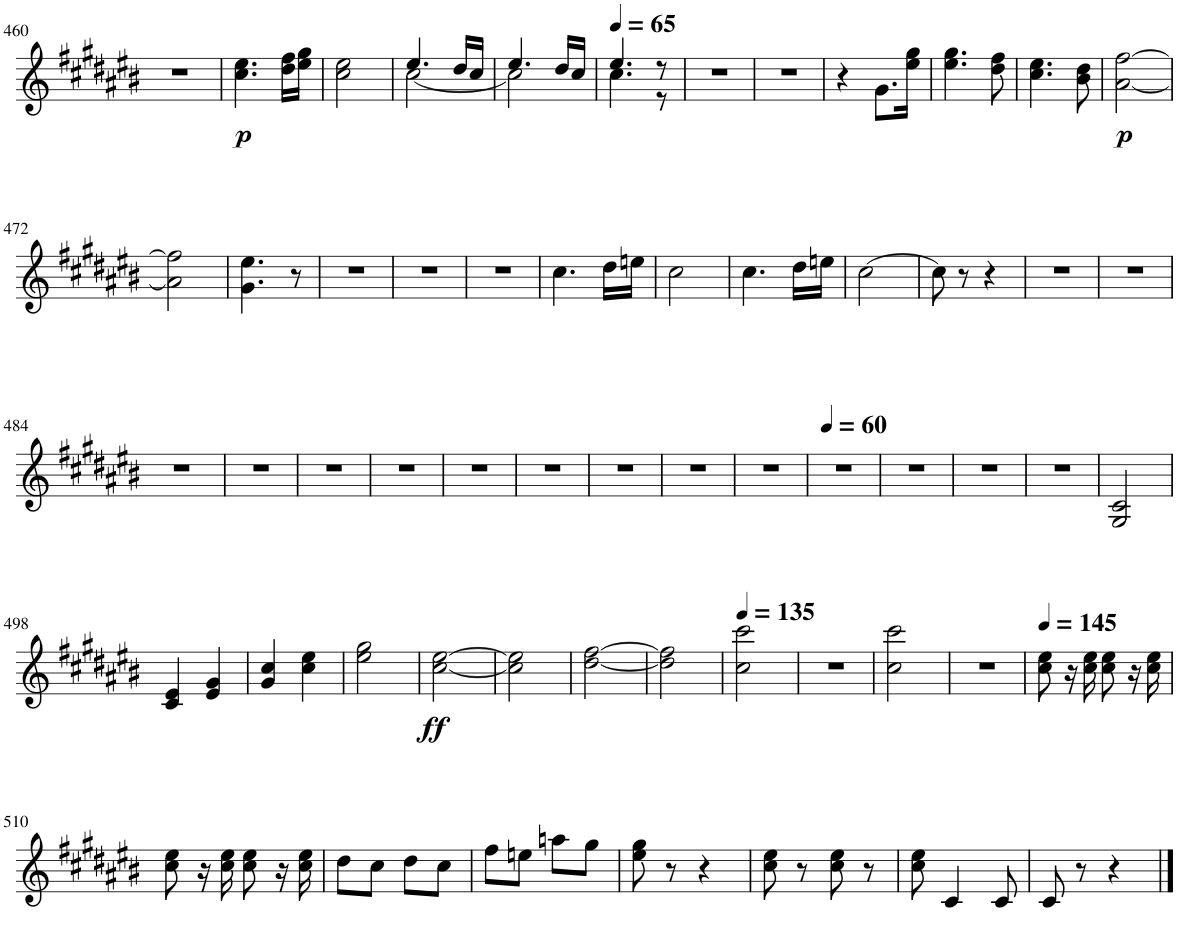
**kern	**dynam
*part1	*part1
*staff1	*staff1
*I"Bb 클라리넷	*
!!LO:PB:g=z
*clefG2	*
*Trd1c2	*
*k[f#c#g#d#a#e#b#]	*
*M2/4	*
=460	=460
2r	.
=461	=461
!	!LO:DY:b
4.cc#\ 4.ee#\	p
16dd#\ 16ff#\LL	.
16ee#\ 16gg#\JJ	.
=462	=462
2cc#\ 2ee#\	.
=463	=463
*^	*
4.ee#/	[2cc#\	.
16dd#/LL	.	.
16cc#/JJ	.	.
=464	=464	=464
4.ee#/	2cc#\]	.
16dd#/LL	.	.
16cc#/JJ	.	.
=465	=465	=465
*MM65	*	*
4.ee#/	4.cc#\	.
8r	8r	.
*v	*v	*
=466	=466
2r	.
=467	=467
2r	.
=468	=468
4r	.
8.g#\L	.
16ee#\ 16gg#\Jk	.
=469	=469
4.ee#\ 4.gg#\	.
8dd#\ 8ff#\	.
=470	=470
4.cc#\ 4.ee#\	.
8b#\ 8dd#\	.
=471	=471
!	!LO:DY:b
[2a#\ [2ff#\	p
!!LO:LB:g=z
=472	=472
2a#\] 2ff#\]	.
=473	=473
4.g#\ 4.ee#\	.
8r	.
=474	=474
2r	.
=475	=475
2r	.
=476	=476
2r	.
=477	=477
4.cc#\	.
16dd#\LL	.
16een\JJ	.
=478	=478
2cc#\	.
=479	=479
4.cc#\	.
16dd#\LL	.
16een\JJ	.
=480	=480
[2cc#\	.
=481	=481
8cc#\]	.
8r	.
4r	.
=482	=482
2r	.
=483	=483
2r	.
!!LO:LB:g=z
=484	=484
2r	.
=485	=485
2r	.
=486	=486
2r	.
=487	=487
2r	.
=488	=488
2r	.
=489	=489
2r	.
=490	=490
2r	.
=491	=491
2r	.
=492	=492
2r	.
=493	=493
*MM60	*
2r	.
=494	=494
2r	.
=495	=495
2r	.
=496	=496
2r	.
=497	=497
2G#/ 2c#/	.
!!LO:LB:g=z
=498	=498
4c#/ 4e#/	.
4e#/ 4g#/	.
=499	=499
4g#/ 4cc#/	.
4cc#\ 4ee#\	.
=500	=500
2ee#\ 2gg#\	.
=501	=501
!	!LO:DY:b
[2cc#\ [2ee#\	ff
=502	=502
2cc#\] 2ee#\]	.
=503	=503
[2dd#\ [2ff#\	.
=504	=504
2dd#\] 2ff#\]	.
=505	=505
*MM135	*
2cc#\ 2ccc#\	.
=506	=506
2r	.
=507	=507
2cc#\ 2ccc#\	.
=508	=508
2r	.
=509	=509
*MM145	*
8cc#\ 8ee#\	.
16r	.
16cc#\ 16ee#\	.
8cc#\ 8ee#\	.
16r	.
16cc#\ 16ee#\	.
!!LO:LB:g=z
=510	=510
8cc#\ 8ee#\	.
16r	.
16cc#\ 16ee#\	.
8cc#\ 8ee#\	.
16r	.
16cc#\ 16ee#\	.
=511	=511
8dd#\L	.
8cc#\J	.
8dd#\L	.
8cc#\J	.
=512	=512
8ff#\L	.
8een\J	.
8aan\L	.
8gg#\J	.
=513	=513
8ee#\ 8gg#\	.
8r	.
4r	.
=514	=514
8cc#\ 8ee#\	.
8r	.
8cc#\ 8ee#\	.
8r	.
=515	=515
8cc#\ 8ee#\	.
4c#/	.
8c#/	.
=516	=516
8c#/	.
8r	.
4r	.
==	==
*-	*-
